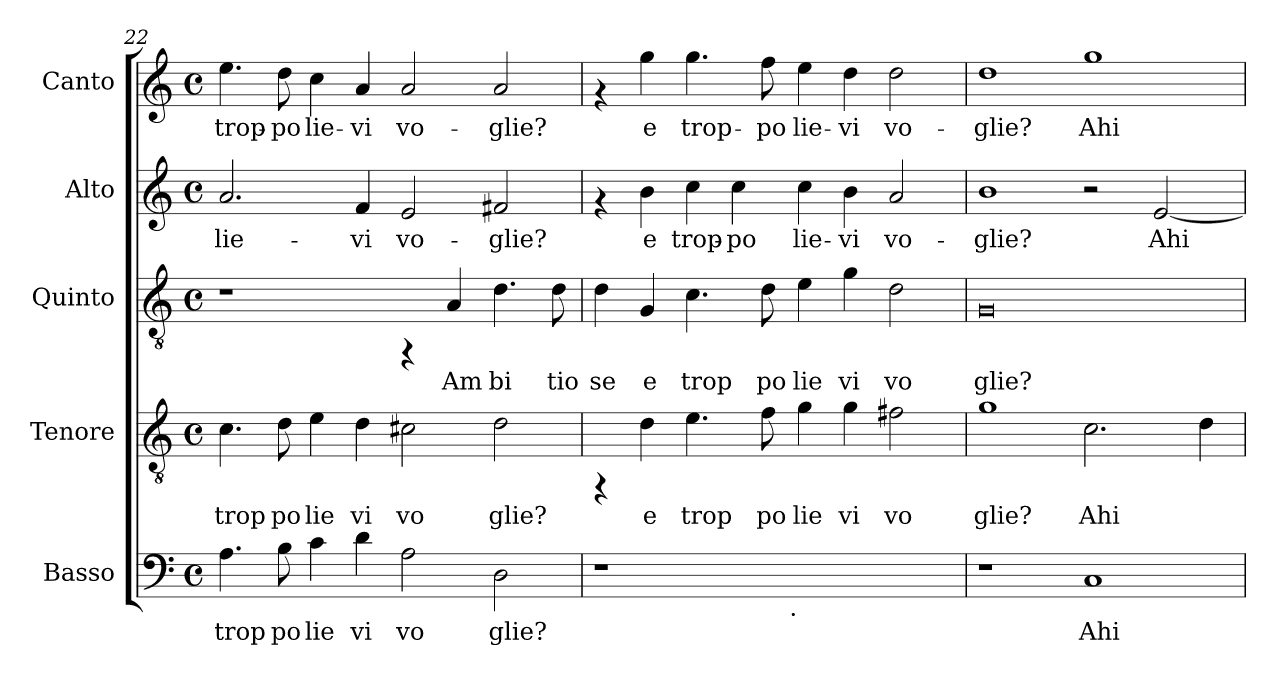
**kern	**text	**kern	**text	**kern	**text	**kern	**text	**kern	**text
*part5	*part5	*part4	*part4	*part3	*part3	*part2	*part2	*part1	*part1
*staff5	*staff5	*staff4	*staff4	*staff3	*staff3	*staff2	*staff2	*staff1	*staff1
*I"Basso	*	*I"Tenore	*	*I"Quinto	*	*I"Alto	*	*I"Canto	*
*clefF4	*	*clefGv2	*	*clefGv2	*	*clefG2	*	*clefG2	*
*k[]	*	*k[]	*	*k[]	*	*k[]	*	*k[]	*
*C:	*	*C:	*	*C:	*	*C:	*	*C:	*
*M4/4	*	*M4/4	*	*M4/4	*	*M4/4	*	*M4/4	*
*met(c)	*	*met(c)	*	*met(c)	*	*met(c)	*	*met(c)	*
=22	=22	=22	=22	=22	=22	=22	=22	=22	=22
!	!LO:LY:b:cj	!	!LO:LY:b:cj	!	!	!	!LO:LY:b:cj	!	!LO:LY:b:cj
4.A\	trop	4.c\	trop	1r	.	2.a/	lie-	4.ee\	trop-
!	!LO:LY:b:cj	!	!LO:LY:b:cj	!	!	!	!	!	!LO:LY:b:cj
8B\	po	8d\	po	.	.	.	.	8dd\	-po
!	!LO:LY:b:cj	!	!LO:LY:b:cj	!	!	!	!	!	!LO:LY:b:cj
4c\	lie	4e\	lie	.	.	.	.	4cc\	lie-
!	!LO:LY:b:cj	!	!LO:LY:b:cj	!	!	!	!LO:LY:b:cj	!	!LO:LY:b:cj
4d\	vi	4d\	vi	.	.	4f/	-vi	4a/	-vi
!	!LO:LY:b:cj	!	!LO:LY:b:cj	!	!	!	!LO:LY:b:cj	!	!LO:LY:b:cj
2A\	vo	2c#X\	vo	4rFF	.	2e/	vo-	2a/	vo-
!	!	!	!	!	!LO:LY:b:cj	!	!	!	!
.	.	.	.	4A/	Am	.	.	.	.
!	!LO:LY:b:cj	!	!LO:LY:b:cj	!	!LO:LY:b:cj	!	!LO:LY:b:cj	!	!LO:LY:b:cj
2D\	glie?	2d\	glie?	4.d\	bi	2f#X/	-glie?	2a/	-glie?
!	!	!	!	!	!LO:LY:b:cj	!	!	!	!
.	.	.	.	8d\	tio	.	.	.	.
=23	=23	=23	=23	=23	=23	=23	=23	=23	=23
!	!	!	!	!	!LO:LY:b:cj	!	!	!	!
*^	*	*	*	*	*	*	*	*	*
1r	2ryy	.	4rFF	.	4d\	se	4rf	.	4rf	.
!	!	!	!	!LO:LY:b:cj	!	!LO:LY:b:cj	!	!LO:LY:b:cj	!	!LO:LY:b:cj
.	.	.	4d\	e	4G/	e	4b\	e	4gg\	e
!	!	!	!	!LO:LY:b:cj	!	!LO:LY:b:cj	!	!LO:LY:b:cj	!	!LO:LY:b:cj
.	4ryy	.	4.e\	trop	4.c\	trop	4cc\	trop-	4.gg\	trop-
!	!	!	!	!	!	!	!	!LO:LY:b:cj	!	!
.	8...ryy	.	.	.	.	.	4cc\	-po	.	.
!	!	!	!	!LO:LY:b:cj	!	!LO:LY:b:cj	!	!	!	!LO:LY:b:cj
.	.	.	8f\	po	8d\	po	.	.	8ff\	-po
!	!LO:TX:b:t=.	!	!	!	!	!	!	!	!	!
.	1ryy	.	.	.	.	.	.	.	.	.
!	!	!	!	!LO:LY:b:cj	!	!LO:LY:b:cj	!	!LO:LY:b:cj	!	!LO:LY:b:cj
1ryy	.	.	4g\	lie	4e\	lie	4cc\	lie-	4ee\	lie-
!	!	!	!	!LO:LY:b:cj	!	!LO:LY:b:cj	!	!LO:LY:b:cj	!	!LO:LY:b:cj
.	.	.	4g\	vi	4g\	vi	4b\	-vi	4dd\	-vi
!	!	!	!	!LO:LY:b:cj	!	!LO:LY:b:cj	!	!LO:LY:b:cj	!	!LO:LY:b:cj
.	.	.	2f#X\	vo	2d\	vo	2a/	vo-	2dd\	vo-
.	64ryy	.	.	.	.	.	.	.	.	.
=24	=24	=24	=24	=24	=24	=24	=24	=24	=24	=24
!	!	!	!	!LO:LY:b:cj	!	!LO:LY:b:cj	!	!LO:LY:b:cj	!	!LO:LY:b:cj
*v	*v	*	*	*	*	*	*	*	*	*
1r	.	1g	glie?	0G	glie?	1b	-glie?	1dd	-glie?
!	!LO:LY:b:cj	!	!LO:LY:b:cj	!	!	!	!	!	!LO:LY:b:cj
1C	Ahi	2.c\	Ahi	.	.	2r	.	1gg	Ahi
!	!	!	!	!	!	!	!LO:LY:b:cj	!	!
.	.	.	.	.	.	[<2e/	Ahi	.	.
!	!	!	!LO:LY:b:cj	!	!	!	!	!	!
.	.	4d\	.	.	.	.	.	.	.
=	=	=	=	=	=	=	=	=	=
*-	*-	*-	*-	*-	*-	*-	*-	*-	*-
